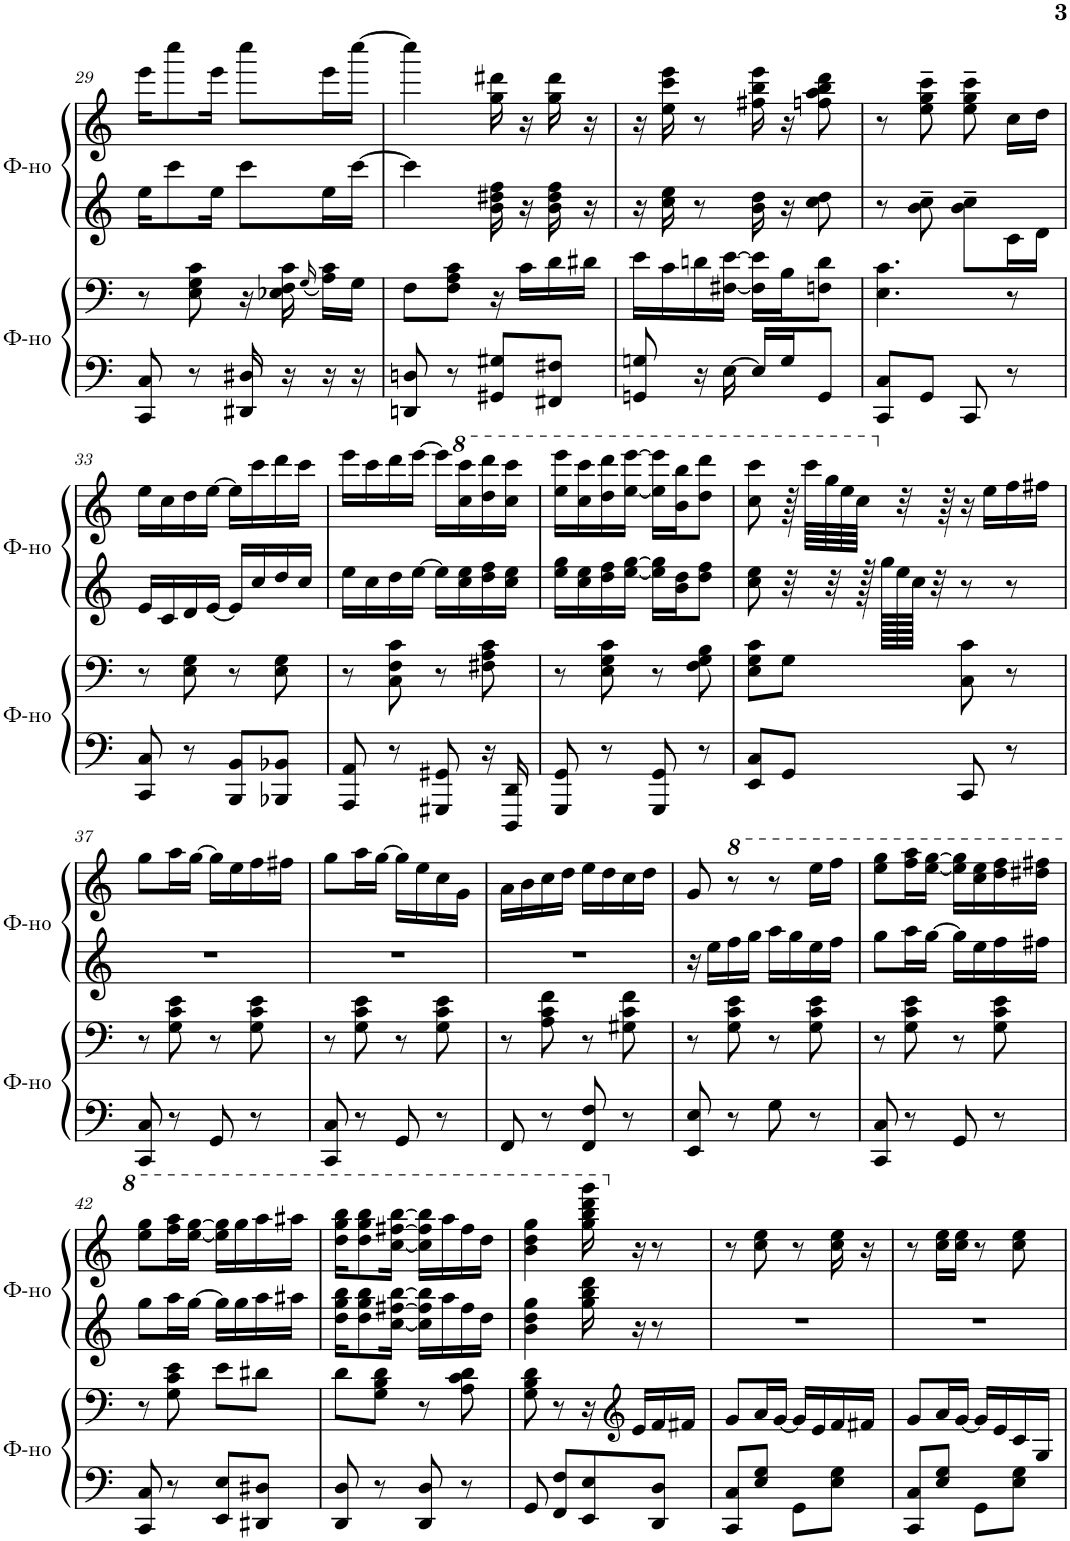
**kern	**kern	**kern	**kern
*part2	*part2	*part1	*part1
*staff4	*staff3	*staff2	*staff1
*I"Фортепиано	*	*I"Фортепиано	*
!!LO:PB:g=z
*clefF4	*clefF4	*clefG2	*clefG2
*k[]	*k[]	*k[]	*k[]
*M2/4	*M2/4	*M2/4	*M2/4
=29	=29	=29	=29
8CC/ 8C/	8r	16ee\KL	16eee\KL
.	.	8ccc\	8cccc\
8r	8E\ 8G\ 8c\	.	.
.	.	16ee\Jk	16eee\Jk
16DD#X/ 16D#X/	16r	8ccc\L	8cccc\L
16r	16E-X\ 16F\ 16c\	.	.
.	(16qG/	.	.
16r	16A\ 16c\LL)	16ee\L	16eee\L
16r	16G\JJ	[16ccc\JJ	[16cccc\JJ
=30	=30	=30	=30
8DDn/ 8Dn/	8F\L	4ccc\]	4cccc\]
8r	8F\ 8A\ 8c\J	.	.
8GG#X/ 8G#X/L	16r	16b\ 16dd#X\ 16ff\	16gg\ 16ddd#X\
.	16c\LL	16r	16r
8FF#X/ 8F#X/J	16d\	16b\ 16dd#\ 16ff\	16gg\ 16ddd#\
.	16d#X\JJ	16r	16r
=31	=31	=31	=31
8GGn/ 8Gn/	16e\LL	16r	16r
.	16c\	16cc\ 16ee\	16ee\ 16ccc\ 16eee\
16r	16dn\	8r	8r
[16E\	[16F#X\ [16e\JJ	.	.
16E/LL]	16F#\] 16e\]LL	16b\ 16dd\	16ff#X\ 16bb\ 16eee\
16G/J	16B\J	16r	16r
8GG/J	8Fn\ 8d\J	8cc\ 8dd\	8ffn\ 8aa\ 8bb\ 8ddd\
=32	=32	=32	=32
8CC/ 8C/L	4.E\ 4.c\	8r	8r
8GG/J	.	8b\~ 8cc\~	8ee\~ 8gg\~ 8ccc\~
8CC/	.	8b\~ 8cc\~L	8ee\~ 8gg\~ 8ccc\~
8r	8r	16c\L	16cc\LL
.	.	16d\JJ	16dd\JJ
!!LO:LB:g=z
=33	=33	=33	=33
8CC/ 8C/	8r	16e/LL	16ee\LL
.	.	16c/	16cc\
8r	8E\ 8G\	16d/	16dd\
.	.	[16e/JJ	[16ee\JJ
8BBB/ 8BB/L	8r	16e/LL]	16ee\LL]
.	.	16cc/	16ccc\
8BBB-X/ 8BB-X/J	8E\ 8G\	16dd/	16ddd\
.	.	16cc/JJ	16ccc\JJ
=34	=34	=34	=34
8AAA/ 8AA/	8r	16ee\LL	16eee\LL
.	.	16cc\	16ccc\
8r	8C\ 8F\ 8c\	16dd\	16ddd\
.	.	[16ee\JJ	[16eee\JJ
8GGG#X/ 8GG#X/	8r	16ee\LL]	16eee\LL]
*	*	*	*8va
.	.	16cc\ 16ee\	16ccc\ 16cccc\
16r	8F#X\ 8A\ 8c\	16dd\ 16ff\	16ddd\ 16dddd\
16DDD/ 16DD/	.	16cc\ 16ee\JJ	16ccc\ 16cccc\JJ
=35	=35	=35	=35
8GGG/ 8GG/	8r	16ee\ 16gg\LL	16eee\ 16eeee\LL
.	.	16cc\ 16ee\	16ccc\ 16cccc\
8r	8E\ 8G\ 8c\	16dd\ 16ff\	16ddd\ 16dddd\
.	.	[16ee\ [16gg\JJ	[16eee\ [16eeee\JJ
8GGG/ 8GG/	8r	16ee\] 16gg\]LL	16eee\] 16eeee\]LL
.	.	16b\ 16dd\J	16bb\ 16bbb\J
8r	8F\ 8G\ 8B\	8dd\ 8ff\J	8ddd\ 8dddd\J
=36	=36	=36	=36
8EE/ 8C/L	8E\ 8G\ 8c\L	8cc\ 8ee\	8ccc\ 8cccc\
8GG/J	8G\J	32r	64r
.	.	.	64cccc\LLLL
.	.	32r	64ggg\
.	.	.	64eee\
.	.	128r	64ccc\JJJJ
.	.	128gg\LLLLL	.
*	*	*	*X8va
.	.	128ee\	32r
.	.	128cc\JJJJJ	.
.	.	32r	.
.	.	.	64r
8CC/	8C\ 8c\	8r	16r
.	.	.	16ee\LL
8r	8r	8r	16ff\
.	.	.	16ff#X\JJ
!!LO:LB:g=z
=37	=37	=37	=37
8CC/ 8C/	8r	2r	8gg\L
8r	8G\ 8c\ 8e\	.	16aa\L
.	.	.	[16gg\JJ
8GG/	8r	.	16gg\LL]
.	.	.	16ee\
8r	8G\ 8c\ 8e\	.	16ff\
.	.	.	16ff#X\JJ
=38	=38	=38	=38
8CC/ 8C/	8r	2r	8gg\L
8r	8G\ 8c\ 8e\	.	16aa\L
.	.	.	[16gg\JJ
8GG/	8r	.	16gg\LL]
.	.	.	16ee\
8r	8G\ 8c\ 8e\	.	16cc\
.	.	.	16g\JJ
=39	=39	=39	=39
8FF/	8r	2r	16a\LL
.	.	.	16b\
8r	8A\ 8c\ 8f\	.	16cc\
.	.	.	16dd\JJ
8FF/ 8F/	8r	.	16ee\LL
.	.	.	16dd\
8r	8G#X\ 8c\ 8f\	.	16cc\
.	.	.	16dd\JJ
=40	=40	=40	=40
8EE/ 8E/	8r	16r	8g/
.	.	16ee\LL	.
*	*	*	*8va
8r	8G\ 8c\ 8e\	16ff\	8r
.	.	16gg\JJ	.
8G\	8r	16aa\LL	8r
.	.	16gg\	.
8r	8G\ 8c\ 8e\	16ee\	16eee\LL
.	.	16ff\JJ	16fff\JJ
=41	=41	=41	=41
8CC/ 8C/	8r	8gg\L	8eee\ 8ggg\L
8r	8G\ 8c\ 8e\	16aa\L	16fff\ 16aaa\L
.	.	[16gg\JJ	[16eee\ [16ggg\JJ
8GG/	8r	16gg\LL]	16eee\] 16ggg\]LL
.	.	16ee\	16ccc\ 16eee\
8r	8G\ 8c\ 8e\	16ff\	16ddd\ 16fff\
.	.	16ff#X\JJ	16ddd#X\ 16fff#X\JJ
!!LO:LB:g=z
=42	=42	=42	=42
8CC/ 8C/	8r	8gg\L	8eee\ 8ggg\L
8r	8G\ 8c\ 8e\	16aa\L	16fff\ 16aaa\L
.	.	[16gg\JJ	[16eee\ [16ggg\JJ
8EE/ 8E/L	8e\L	16gg\LL]	16eee\] 16ggg\]LL
.	.	16gg\	16ggg\
8DD#X/ 8D#X/J	8d#X\J	16aa\	16aaa\
.	.	16aa#X\JJ	16aaa#X\JJ
=43	=43	=43	=43
8DD/ 8D/	8d\L	16dd\ 16gg\ 16bb\KL	16ddd\ 16ggg\ 16bbb\KL
.	.	8dd\ 8gg\ 8bb\	8ddd\ 8ggg\ 8bbb\
8r	8G\ 8B\ 8d\J	.	.
.	.	[16cc\ [16ff#X\ [16bb\Jk	[16ccc\ [16fff#X\ [16bbb\Jk
8DD/ 8D/	8r	16cc\] 16ff#\] 16bb\]LL	16ccc\] 16fff#\] 16bbb\]LL
.	.	16aa\	16aaa\
8r	8A\ 8c\ 8d\	16ff#\	16fff#\
.	.	16dd\JJ	16ddd\JJ
=44	=44	=44	=44
8GG/	8G\ 8B\ 8d\	4b\ 4dd\ 4gg\	4bb\ 4ddd\ 4ggg\
8FF/ 8F/L	8r	.	.
8EE/ 8E/	16r	16gg\ 16bb\ 16ddd\	16ggg\ 16bbb\ 16dddd\ 16gggg\
*	*clefG2	*	*
*	*	*	*X8va
.	16e/LL	16r	16r
8DD/ 8D/J	16f/	8r	8r
.	16f#X/JJ	.	.
=45	=45	=45	=45
8CC/ 8C/L	8g/L	2r	8r
8E/ 8G/J	16a/L	.	8cc\ 8ee\
.	[16g/JJ	.	.
8GG\L	16g/LL]	.	8r
.	16e/	.	.
8E\ 8G\J	16f/	.	16cc\ 16ee\
.	16f#X/JJ	.	16r
=46	=46	=46	=46
8CC/ 8C/L	8g/L	2r	8r
8E/ 8G/J	16a/L	.	16cc\ 16ee\LL
.	[16g/JJ	.	16cc\ 16ee\JJ
8GG\L	16g/LL]	.	8r
.	16e/	.	.
8E\ 8G\J	16c/	.	8cc\ 8ee\
.	16G/JJ	.	.
=	=	=	=
*-	*-	*-	*-
